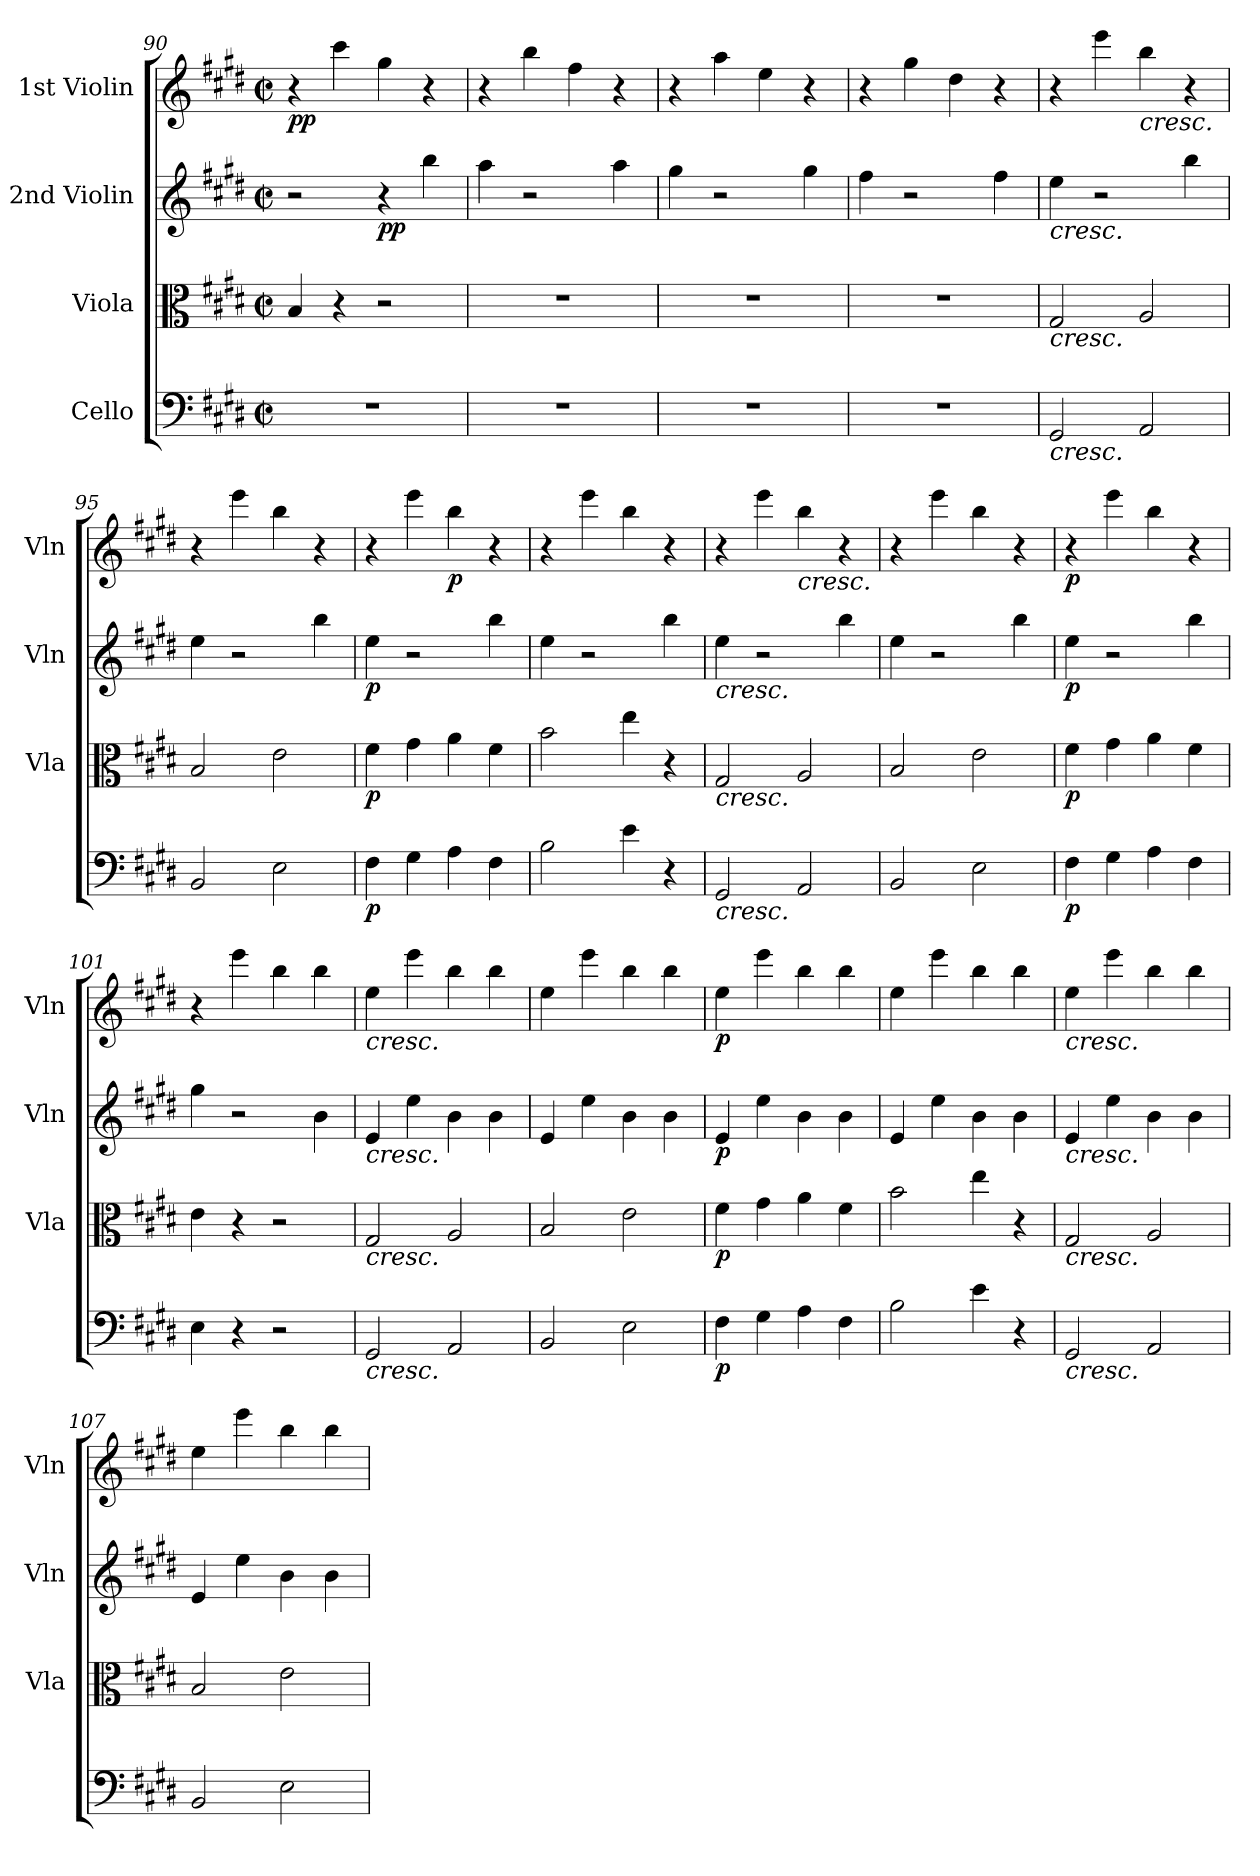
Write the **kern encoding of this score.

**kern	**dynam	**kern	**dynam	**kern	**dynam	**kern	**dynam
*part4	*part4	*part3	*part3	*part2	*part2	*part1	*part1
*staff4	*staff4	*staff3	*staff3	*staff2	*staff2	*staff1	*staff1
*I"Cello	*	*I"Viola	*	*I"2nd Violin	*	*I"1st Violin	*
*	*	*I'Vla	*	*I'Vln	*	*I'Vln	*
!!LO:LB:g=z
*clefF4	*	*clefC3	*	*clefG2	*	*clefG2	*
*k[f#c#g#d#]	*	*k[f#c#g#d#]	*	*k[f#c#g#d#]	*	*k[f#c#g#d#]	*
*E:	*	*E:	*	*E:	*	*E:	*
*M2/2	*	*M2/2	*	*M2/2	*	*M2/2	*
*met(c|)	*	*met(c|)	*	*met(c|)	*	*met(c|)	*
=90	=90	=90	=90	=90	=90	=90	=90
!	!	!	!	!	!	!	!LO:DY:b
1r	.	4B/	.	2r	.	4r	pp
.	.	4r	.	.	.	4ccc#\	.
!	!	!	!	!	!LO:DY:b	!	!
.	.	2r	.	4r	pp	4gg#\	.
.	.	.	.	4bb\	.	4r	.
=91	=91	=91	=91	=91	=91	=91	=91
1r	.	1r	.	4aa\	.	4r	.
.	.	.	.	2r	.	4bb\	.
.	.	.	.	.	.	4ff#\	.
.	.	.	.	4aa\	.	4r	.
=92	=92	=92	=92	=92	=92	=92	=92
1r	.	1r	.	4gg#\	.	4r	.
.	.	.	.	2r	.	4aa\	.
.	.	.	.	.	.	4ee\	.
.	.	.	.	4gg#\	.	4r	.
=93	=93	=93	=93	=93	=93	=93	=93
1r	.	1r	.	4ff#\	.	4r	.
.	.	.	.	2r	.	4gg#\	.
.	.	.	.	.	.	4dd#\	.
.	.	.	.	4ff#\	.	4r	.
!!LO:LB:g=z
=94	=94	=94	=94	=94	=94	=94	=94
!	!	!	!	!LO:TX:b:i:t=cresc.	!	!	!
!	!	!LO:TX:b:i:t=cresc.	!	!	!	!	!
!LO:TX:b:i:t=cresc.	!	!	!	!	!	!	!
2GG#/	.	2G#/	.	4ee\	.	4r	.
.	.	.	.	2r	.	4eee\	.
!	!	!	!	!	!	!LO:TX:b:i:t=cresc.	!
2AA/	.	2A/	.	.	.	4bb\	.
.	.	.	.	4bb\	.	4r	.
=95	=95	=95	=95	=95	=95	=95	=95
2BB/	.	2B/	.	4ee\	.	4r	.
.	.	.	.	2r	.	4eee\	.
2E\	.	2e\	.	.	.	4bb\	.
.	.	.	.	4bb\	.	4r	.
=96	=96	=96	=96	=96	=96	=96	=96
!	!LO:DY:b	!	!LO:DY:b	!	!LO:DY:b	!	!
4F#\	p	4f#\	p	4ee\	p	4r	.
4G#\	.	4g#\	.	2r	.	4eee\	.
!	!	!	!	!	!	!	!LO:DY:b
4A\	.	4a\	.	.	.	4bb\	p
4F#\	.	4f#\	.	4bb\	.	4r	.
=97	=97	=97	=97	=97	=97	=97	=97
2B\	.	2b\	.	4ee\	.	4r	.
.	.	.	.	2r	.	4eee\	.
4e\	.	4ee\	.	.	.	4bb\	.
4r	.	4r	.	4bb\	.	4r	.
=98	=98	=98	=98	=98	=98	=98	=98
!	!	!	!	!LO:TX:b:i:t=cresc.	!	!	!
!	!	!LO:TX:b:i:t=cresc.	!	!	!	!	!
!LO:TX:b:i:t=cresc.	!	!	!	!	!	!	!
2GG#/	.	2G#/	.	4ee\	.	4r	.
.	.	.	.	2r	.	4eee\	.
!	!	!	!	!	!	!LO:TX:b:i:t=cresc.	!
2AA/	.	2A/	.	.	.	4bb\	.
.	.	.	.	4bb\	.	4r	.
=99	=99	=99	=99	=99	=99	=99	=99
2BB/	.	2B/	.	4ee\	.	4r	.
.	.	.	.	2r	.	4eee\	.
2E\	.	2e\	.	.	.	4bb\	.
.	.	.	.	4bb\	.	4r	.
=100	=100	=100	=100	=100	=100	=100	=100
!	!LO:DY:b	!	!LO:DY:b	!	!LO:DY:b	!	!LO:DY:b
4F#\	p	4f#\	p	4ee\	p	4r	p
4G#\	.	4g#\	.	2r	.	4eee\	.
4A\	.	4a\	.	.	.	4bb\	.
4F#\	.	4f#\	.	4bb\	.	4r	.
!!LO:PB:g=z
=101	=101	=101	=101	=101	=101	=101	=101
4E\	.	4e\	.	4gg#\	.	4r	.
4r	.	4r	.	2r	.	4eee\	.
2r	.	2r	.	.	.	4bb\	.
.	.	.	.	4b\	.	4bb\	.
=102	=102	=102	=102	=102	=102	=102	=102
!	!	!	!	!	!	!LO:TX:b:i:t=cresc.	!
!	!	!	!	!LO:TX:b:i:t=cresc.	!	!	!
!	!	!LO:TX:b:i:t=cresc.	!	!	!	!	!
!LO:TX:b:i:t=cresc.	!	!	!	!	!	!	!
2GG#/	.	2G#/	.	4e/	.	4ee\	.
.	.	.	.	4ee\	.	4eee\	.
2AA/	.	2A/	.	4b\	.	4bb\	.
.	.	.	.	4b\	.	4bb\	.
=103	=103	=103	=103	=103	=103	=103	=103
2BB/	.	2B/	.	4e/	.	4ee\	.
.	.	.	.	4ee\	.	4eee\	.
2E\	.	2e\	.	4b\	.	4bb\	.
.	.	.	.	4b\	.	4bb\	.
=104	=104	=104	=104	=104	=104	=104	=104
!	!LO:DY:b	!	!LO:DY:b	!	!LO:DY:b	!	!LO:DY:b
4F#\	p	4f#\	p	4e/	p	4ee\	p
4G#\	.	4g#\	.	4ee\	.	4eee\	.
4A\	.	4a\	.	4b\	.	4bb\	.
4F#\	.	4f#\	.	4b\	.	4bb\	.
!!LO:LB:g=z
=105	=105	=105	=105	=105	=105	=105	=105
2B\	.	2b\	.	4e/	.	4ee\	.
.	.	.	.	4ee\	.	4eee\	.
4e\	.	4ee\	.	4b\	.	4bb\	.
4r	.	4r	.	4b\	.	4bb\	.
=106	=106	=106	=106	=106	=106	=106	=106
!	!	!	!	!	!	!LO:TX:b:i:t=cresc.	!
!	!	!	!	!LO:TX:b:i:t=cresc.	!	!	!
!	!	!LO:TX:b:i:t=cresc.	!	!	!	!	!
!LO:TX:b:i:t=cresc.	!	!	!	!	!	!	!
2GG#/	.	2G#/	.	4e/	.	4ee\	.
.	.	.	.	4ee\	.	4eee\	.
2AA/	.	2A/	.	4b\	.	4bb\	.
.	.	.	.	4b\	.	4bb\	.
=107	=107	=107	=107	=107	=107	=107	=107
2BB/	.	2B/	.	4e/	.	4ee\	.
.	.	.	.	4ee\	.	4eee\	.
2E\	.	2e\	.	4b\	.	4bb\	.
.	.	.	.	4b\	.	4bb\	.
=	=	=	=	=	=	=	=
*-	*-	*-	*-	*-	*-	*-	*-
